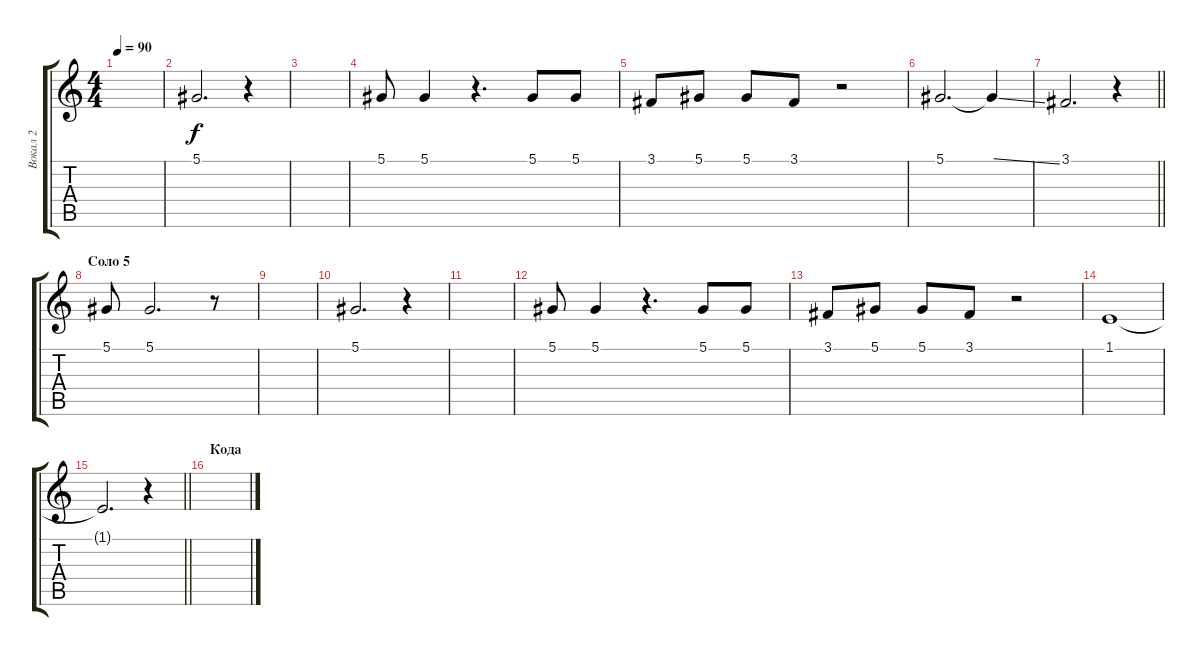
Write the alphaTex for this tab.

\track ("Вокал 2" "Вокал 2") {instrument clarinet}
\staff {score tabs}
\tuning (Eb4 Bb3 Gb3 Db3 Ab2 Eb2) {hide}
\ts (4 4)
\tempo 90
\clef g2
\ks c
|
5.1.2{d} r.4 |
|
5.1.8 5.1.4 r.4{d} 5.1.8 5.1.8 |
3.1.8 5.1.8 5.1.8 3.1.8 r.2 |
5.1.2{d} 5.1{ss t}.4 |
\barLineRight lightlight
3.1.2{d} r.4 |
\section ("" "Соло 5")
5.1.8 5.1.2{d} r.8 |
|
5.1.2{d} r.4 |
|
5.1.8 5.1.4 r.4{d} 5.1.8 5.1.8 |
3.1.8 5.1.8 5.1.8 3.1.8 r.2 |
1.1.1 |
\barLineRight lightlight
1.1{t}.2{d} r.4 |
\section ("" "Кода")
